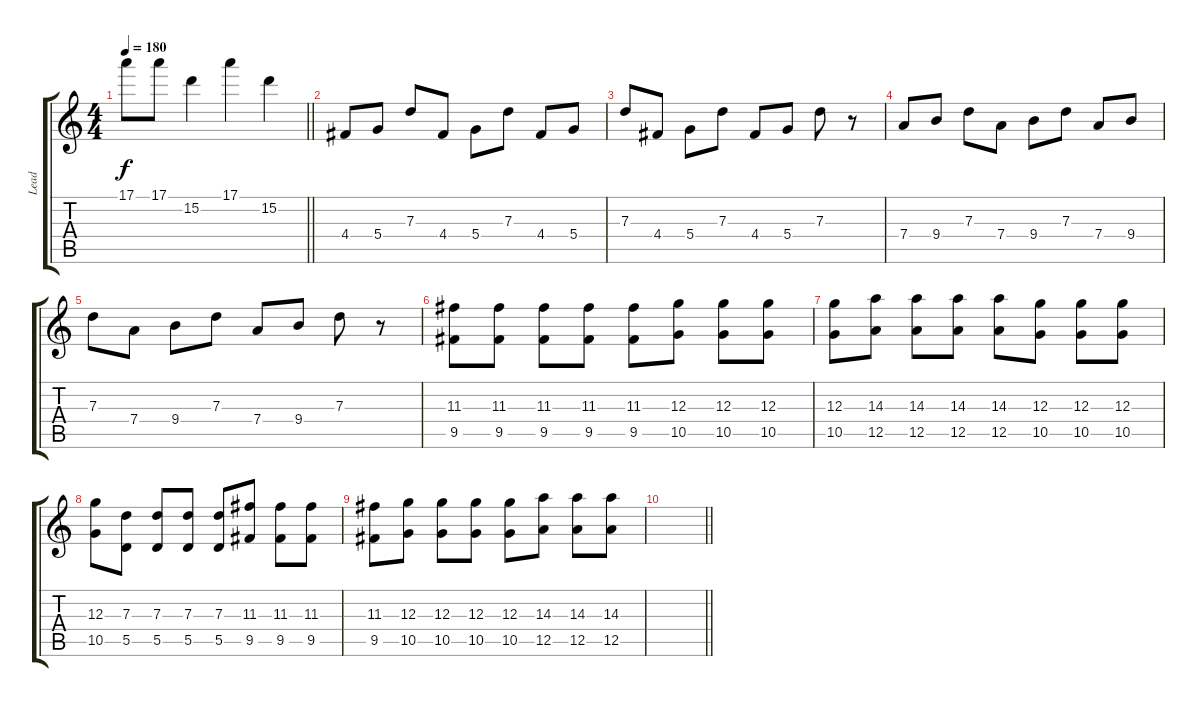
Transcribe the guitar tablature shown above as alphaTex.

\track ("Lead" "Lead") {instrument distortionguitar}
\staff {score tabs}
\tuning (E4 B3 G3 D3 A2 D2) {hide}
\ts (4 4)
\tempo 180
\clef g2
\barLineRight lightlight
\ks c
17.1{t}.8{dy f} 17.1.8 15.2.4 17.1.4 15.2.4 |
4.4.8{volume 10} 5.4.8 7.3.8 4.4.8 5.4.8 7.3.8 4.4.8 5.4.8 |
7.3.8 4.4.8 5.4.8 7.3.8 4.4.8 5.4.8 7.3.8 r.8 |
7.4.8 9.4.8 7.3.8 7.4.8 9.4.8 7.3.8 7.4.8 9.4.8 |
7.3.8 7.4.8 9.4.8 7.3.8 7.4.8 9.4.8 7.3.8 r.8 |
(11.3 9.5).8{volume 8} (11.3 9.5).8 (11.3 9.5).8 (11.3 9.5).8 (11.3 9.5).8 (12.3 10.5).8 (12.3 10.5).8 (12.3 10.5).8 |
(12.3 10.5).8 (14.3 12.5).8 (14.3 12.5).8 (14.3 12.5).8 (14.3 12.5).8 (12.3 10.5).8 (12.3 10.5).8 (12.3 10.5).8 |
(12.3 10.5).8 (7.3 5.5).8 (7.3 5.5).8 (7.3 5.5).8 (7.3 5.5).8 (11.3 9.5).8 (11.3 9.5).8 (11.3 9.5).8 |
(11.3 9.5).8 (12.3 10.5).8 (12.3 10.5).8 (12.3 10.5).8 (12.3 10.5).8 (14.3 12.5).8 (14.3 12.5).8 (14.3 12.5).8 |
\barLineRight lightlight
